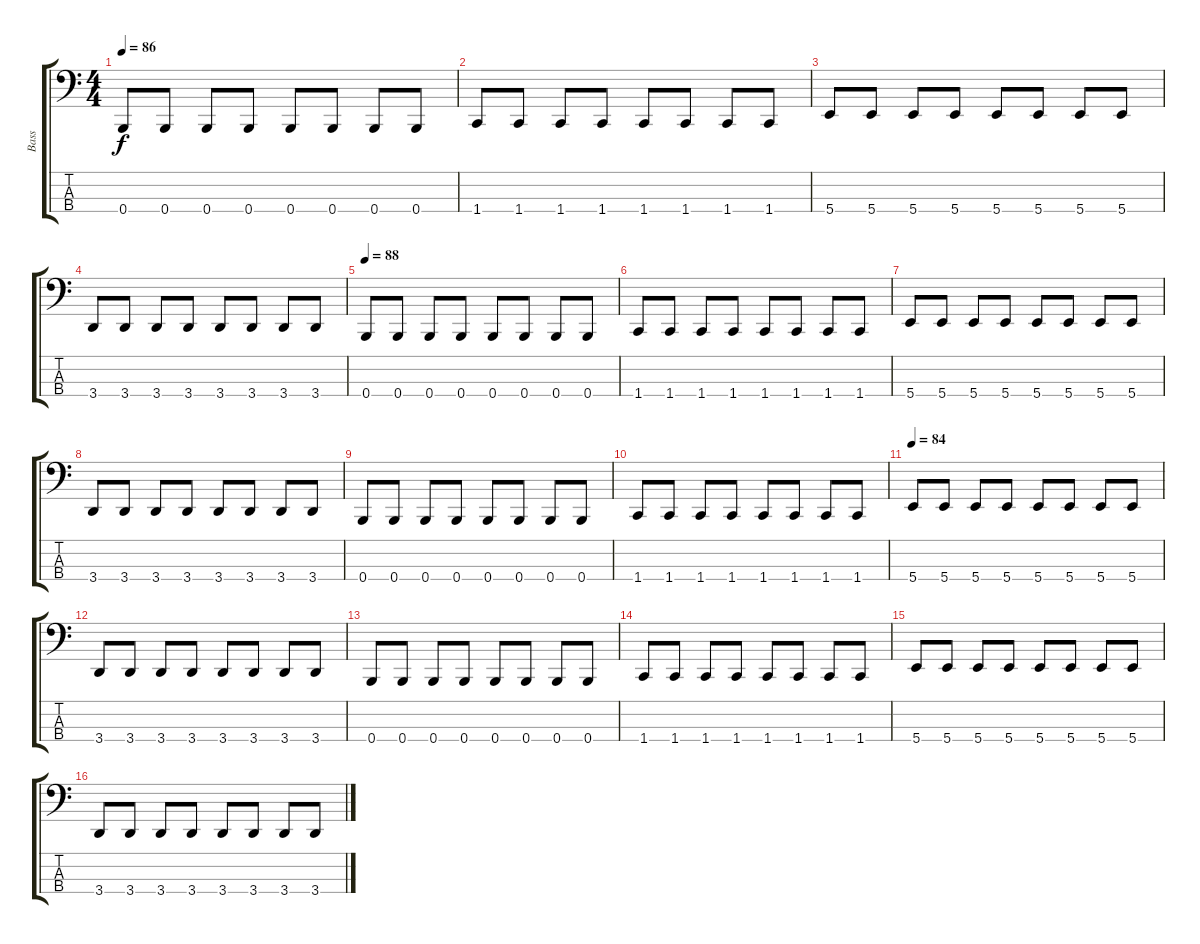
\track ("Bass" "Bass") {instrument electricbassfinger}
\staff {score tabs}
\tuning (E2 B1 Gb1 B0) {hide}
\ts (4 4)
\tempo 86
\clef f4
\ks c
0.4.8{dy f} 0.4.8 0.4.8 0.4.8 0.4.8 0.4.8 0.4.8 0.4.8 |
1.4.8 1.4.8 1.4.8 1.4.8 1.4.8 1.4.8 1.4.8 1.4.8 |
5.4.8 5.4.8 5.4.8 5.4.8 5.4.8 5.4.8 5.4.8 5.4.8 |
3.4.8 3.4.8 3.4.8 3.4.8 3.4.8 3.4.8 3.4.8 3.4.8 |
\tempo 88
0.4.8 0.4.8 0.4.8 0.4.8 0.4.8 0.4.8 0.4.8 0.4.8 |
1.4.8 1.4.8 1.4.8 1.4.8 1.4.8 1.4.8 1.4.8 1.4.8 |
5.4.8 5.4.8 5.4.8 5.4.8 5.4.8 5.4.8 5.4.8 5.4.8 |
3.4.8 3.4.8 3.4.8 3.4.8 3.4.8 3.4.8 3.4.8 3.4.8 |
0.4.8 0.4.8 0.4.8 0.4.8 0.4.8 0.4.8 0.4.8 0.4.8 |
1.4.8 1.4.8 1.4.8 1.4.8 1.4.8 1.4.8 1.4.8 1.4.8 |
\tempo 84
5.4.8{volume 8} 5.4.8 5.4.8 5.4.8 5.4.8 5.4.8 5.4.8 5.4.8 |
3.4.8 3.4.8 3.4.8 3.4.8 3.4.8 3.4.8 3.4.8 3.4.8 |
0.4.8 0.4.8 0.4.8 0.4.8 0.4.8 0.4.8 0.4.8 0.4.8 |
1.4.8{volume 0} 1.4.8 1.4.8 1.4.8 1.4.8 1.4.8 1.4.8 1.4.8 |
5.4.8 5.4.8 5.4.8 5.4.8 5.4.8 5.4.8 5.4.8 5.4.8 |
3.4.8 3.4.8 3.4.8 3.4.8 3.4.8 3.4.8 3.4.8 3.4.8
